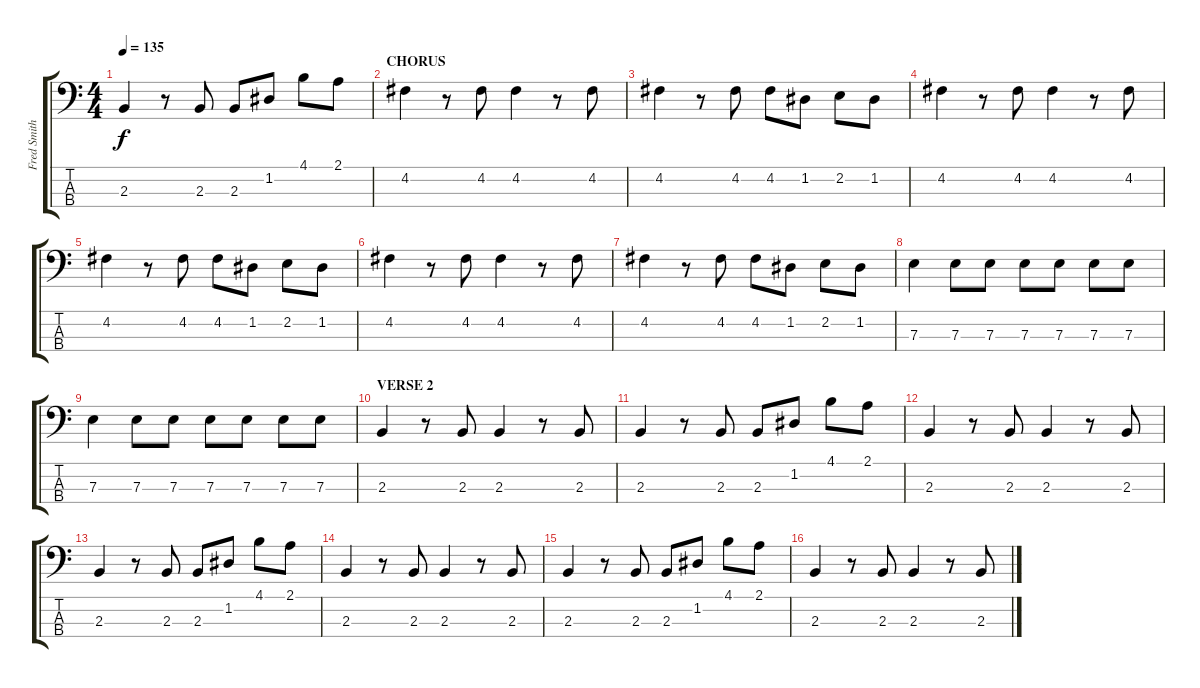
\track ("Fred Smith" "Fred Smith") {instrument electricbasspick}
\staff {score tabs}
\tuning (G2 D2 A1 E1) {hide}
\ts (4 4)
\tempo 135
\clef f4
\ks c
2.3.4{dy f} r.8 2.3.8 2.3.8 1.2.8 4.1.8 2.1.8 |
\section ("" "CHORUS")
4.2.4 r.8 4.2.8 4.2.4 r.8 4.2.8 |
4.2.4 r.8 4.2.8 4.2.8 1.2.8 2.2.8 1.2.8 |
4.2.4 r.8 4.2.8 4.2.4 r.8 4.2.8 |
4.2.4 r.8 4.2.8 4.2.8 1.2.8 2.2.8 1.2.8 |
4.2.4 r.8 4.2.8 4.2.4 r.8 4.2.8 |
4.2.4 r.8 4.2.8 4.2.8 1.2.8 2.2.8 1.2.8 |
7.3.4 7.3.8 7.3.8 7.3.8 7.3.8 7.3.8 7.3.8 |
7.3.4 7.3.8 7.3.8 7.3.8 7.3.8 7.3.8 7.3.8 |
\section ("" "VERSE 2")
2.3.4 r.8 2.3.8 2.3.4 r.8 2.3.8 |
2.3.4 r.8 2.3.8 2.3.8 1.2.8 4.1.8 2.1.8 |
2.3.4 r.8 2.3.8 2.3.4 r.8 2.3.8 |
2.3.4 r.8 2.3.8 2.3.8 1.2.8 4.1.8 2.1.8 |
2.3.4 r.8 2.3.8 2.3.4 r.8 2.3.8 |
2.3.4 r.8 2.3.8 2.3.8 1.2.8 4.1.8 2.1.8 |
2.3.4 r.8 2.3.8 2.3.4 r.8 2.3.8
